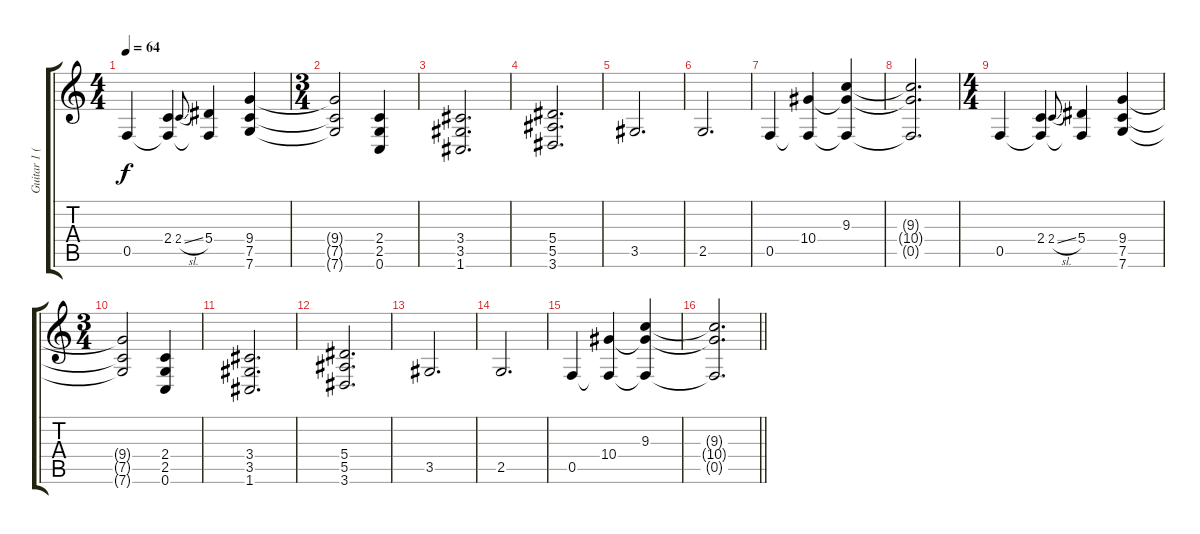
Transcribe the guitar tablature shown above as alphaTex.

\track ("Guitar 1 (Distortion)" "Guitar 1 (") {instrument distortionguitar}
\staff {score tabs}
\tuning (C4 G3 Eb3 Bb2 F2 C2) {hide}
\ts (4 4)
\tempo 64
\clef g2
\ks c
0.5.4{dy f} (2.4 0.5{t}).4 2.4{sl}.8{gr onbeat} (5.4 0.5{t}).4 (9.4 7.5 7.6).4 |
\ts (3 4)
(9.4{t} 7.5{t} 7.6{t}).2 (2.4 2.5 0.6).4 |
(3.4 3.5 1.6).2{d} |
(5.4 5.5 3.6).2{d} |
3.5.2{d} |
2.5.2{d} |
0.5.4 (10.4 0.5{t}).4 (9.3 10.4{t} 0.5{t}).4 |
(9.3{t} 10.4{t} 0.5{t}).2{d} |
\ts (4 4)
0.5.4 (2.4 0.5{t}).4 2.4{sl}.8{gr onbeat} (5.4 0.5{t}).4 (9.4 7.5 7.6).4 |
\ts (3 4)
(9.4{t} 7.5{t} 7.6{t}).2 (2.4 2.5 0.6).4 |
(3.4 3.5 1.6).2{d} |
(5.4 5.5 3.6).2{d} |
3.5.2{d} |
2.5.2{d} |
0.5.4 (10.4 0.5{t}).4 (9.3 10.4{t} 0.5{t}).4 |
\barLineRight lightlight
(9.3{t} 10.4{t} 0.5{t}).2{d}
